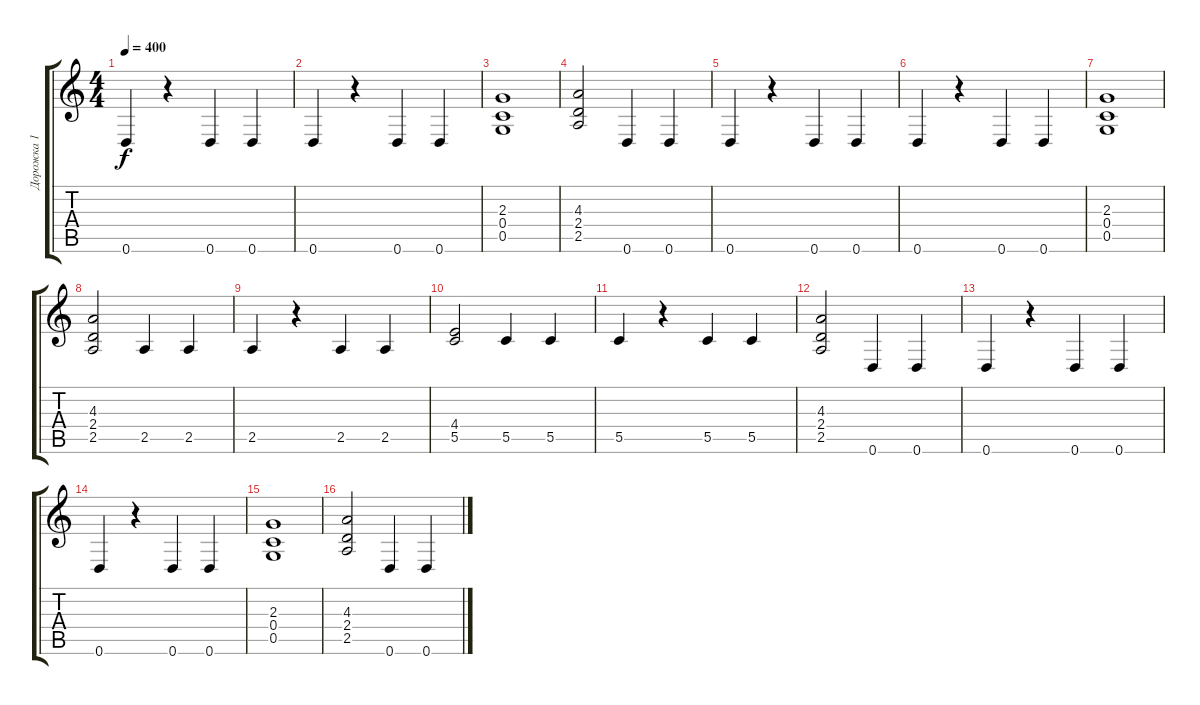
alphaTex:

\track ("Дорожка 1" "Дорожка 1") {instrument overdrivenguitar}
\staff {score tabs}
\tuning (D4 A3 F3 C3 G2 D2) {hide}
\ts (4 4)
\tempo 400
\clef g2
\ks c
0.6.4{dy f} r.4 0.6.4 0.6.4 |
0.6.4 r.4 0.6.4 0.6.4 |
(2.3 0.4 0.5).1 |
(4.3 2.4 2.5).2 0.6.4 0.6.4 |
0.6.4 r.4 0.6.4 0.6.4 |
0.6.4 r.4 0.6.4 0.6.4 |
(2.3 0.4 0.5).1 |
(4.3 2.4 2.5).2 2.5.4 2.5.4 |
2.5.4 r.4 2.5.4 2.5.4 |
(4.4 5.5).2 5.5.4 5.5.4 |
5.5.4 r.4 5.5.4 5.5.4 |
(4.3 2.4 2.5).2 0.6.4 0.6.4 |
0.6.4 r.4 0.6.4 0.6.4 |
0.6.4 r.4 0.6.4 0.6.4 |
(2.3 0.4 0.5).1 |
(4.3 2.4 2.5).2 0.6.4 0.6.4
